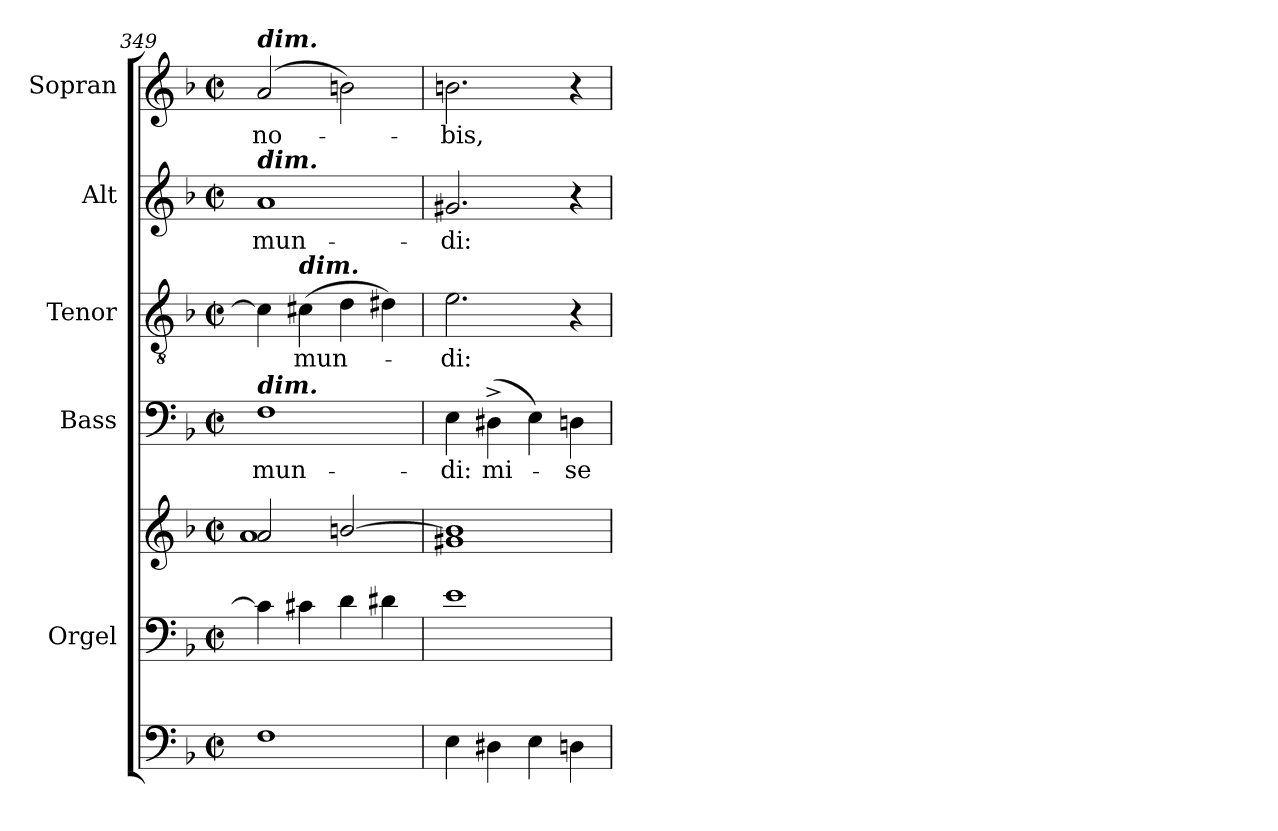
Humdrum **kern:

**kern	**kern	**kern	**kern	**text	**kern	**text	**kern	**text	**kern	**text
*part6	*part5	*part5	*part4	*part4	*part3	*part3	*part2	*part2	*part1	*part1
*staff7	*staff6	*staff5	*staff4	*staff4	*staff3	*staff3	*staff2	*staff2	*staff1	*staff1
*	*I"Orgel	*	*I"Bass	*	*I"Tenor	*	*I"Alt	*	*I"Sopran	*
*	*I'Org.	*	*I'B	*	*I'T	*	*I'A	*	*I'S	*
*clefF4	*clefF4	*clefG2	*clefF4	*	*clefGv2	*	*clefG2	*	*clefG2	*
*ITrd7c12	*	*	*	*	*	*	*	*	*	*
*k[b-]	*k[b-]	*k[b-]	*k[b-]	*	*k[b-]	*	*k[b-]	*	*k[b-]	*
*F:	*F:	*F:	*F:	*	*F:	*	*F:	*	*F:	*
*M2/2	*M2/2	*M2/2	*M2/2	*	*M2/2	*	*M2/2	*	*M2/2	*
*met(c|)	*met(c|)	*met(c|)	*met(c|)	*	*met(c|)	*	*met(c|)	*	*met(c|)	*
=349	=349	=349	=349	=349	=349	=349	=349	=349	=349	=349
*	*	*^	*	*	*	*	*	*	*	*
!	!	!	!	!	!	!	!	!	!	!LO:TX:a:Bi:t=dim.	!
!	!	!	!	!	!	!	!	!LO:TX:a:Bi:t=dim.	!	!	!
!	!	!	!	!LO:TX:a:Bi:t=dim.	!	!	!	!	!	!	!
!	!	!	!	!	!LO:LY:b	!	!	!	!LO:LY:b	!	!LO:LY:b
1FF	4c\]	2a/	1a	1F	mun-	4c\]	.	1a	mun-	(2a/	no-
!	!	!	!	!	!	!LO:TX:a:Bi:t=dim.	!	!	!	!	!
!	!	!	!	!	!	!	!LO:LY:b	!	!	!	!
.	4c#X\	.	.	.	.	(>4c#X\	mun-	.	.	.	.
.	4d\	[>2bn/	.	.	.	4d\	.	.	.	2bn\)	.
.	4d#X\	.	.	.	.	4d#X\)	.	.	.	.	.
=350	=350	=350	=350	=350	=350	=350	=350	=350	=350	=350	=350
!	!	!	!	!	!LO:LY:b	!	!LO:LY:b	!	!LO:LY:b	!	!LO:LY:b
4EE\	1e	1b]	1g#X	4E\	-di:	2.e\	-di:	2.g#X/	-di:	2.bn\	-bis,
!	!	!	!	!	!LO:LY:b	!	!	!	!	!	!
4DD#X\	.	.	.	(>4D#X^>\	mi-	.	.	.	.	.	.
4EE\	.	.	.	4E\)	.	.	.	.	.	.	.
!	!	!	!	!	!LO:LY:b	!	!	!	!	!	!
4DDn\	.	.	.	4Dn\	-se-	4r	.	4r	.	4r	.
*	*	*v	*v	*	*	*	*	*	*	*	*
=	=	=	=	=	=	=	=	=	=	=
*-	*-	*-	*-	*-	*-	*-	*-	*-	*-	*-
